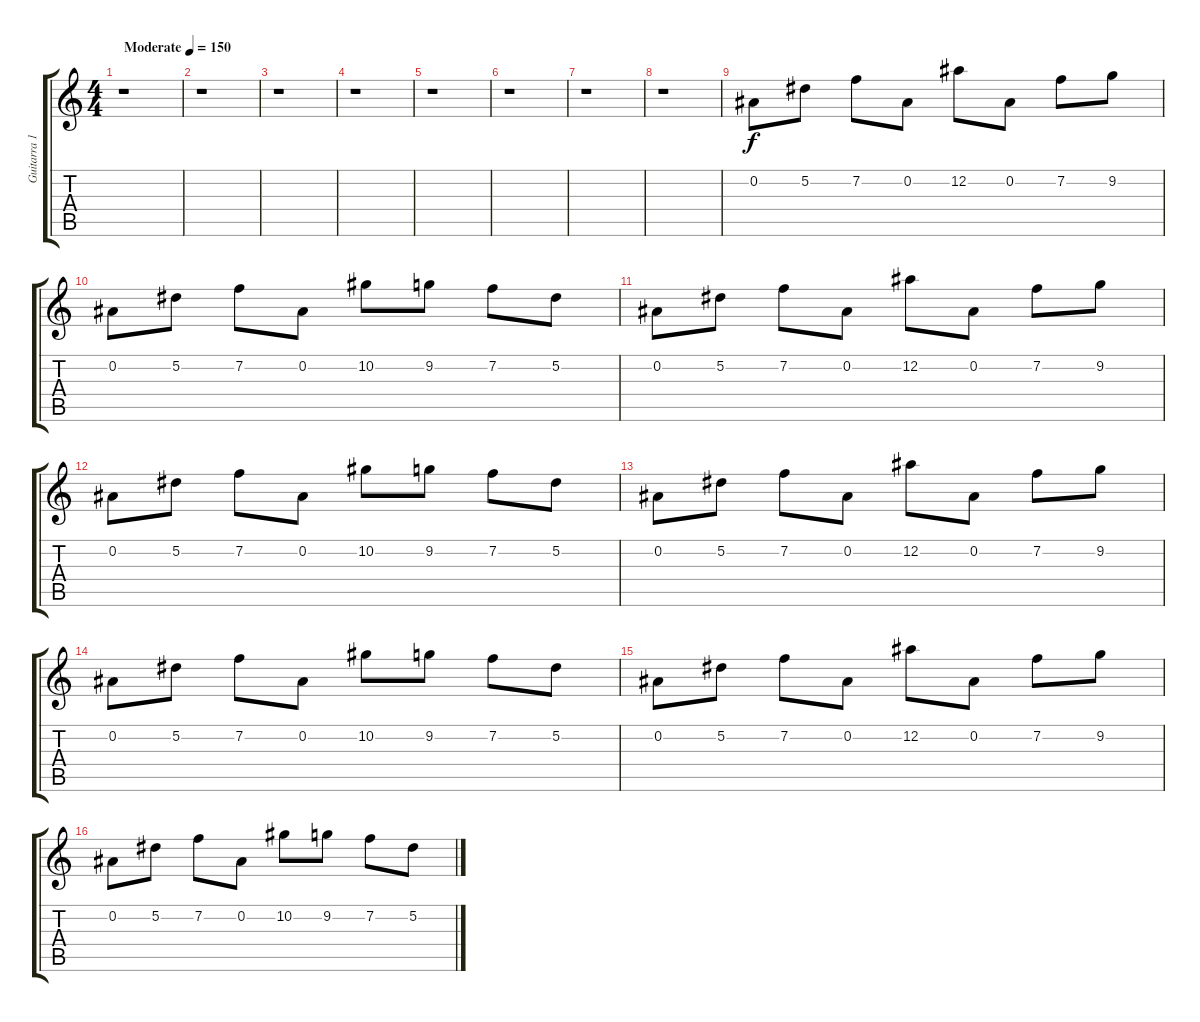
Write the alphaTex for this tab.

\track ("Guitarra 1" "Guitarra 1") {instrument distortionguitar}
\staff {score tabs}
\tuning (Eb4 Bb3 Gb3 Db3 Ab2 Eb2) {hide}
\ts (4 4)
\tempo (150 "Moderate")
\clef g2
\ks c
r.1{dy f instrument distortionguitar} |
r.1 |
r.1 |
r.1 |
r.1 |
r.1 |
r.1 |
r.1 |
0.2.8 5.2.8 7.2.8 0.2.8 12.2.8 0.2.8 7.2.8 9.2.8 |
0.2.8 5.2.8 7.2.8 0.2.8 10.2.8 9.2.8 7.2.8 5.2.8 |
0.2.8 5.2.8 7.2.8 0.2.8 12.2.8 0.2.8 7.2.8 9.2.8 |
0.2.8 5.2.8 7.2.8 0.2.8 10.2.8 9.2.8 7.2.8 5.2.8 |
0.2.8 5.2.8 7.2.8 0.2.8 12.2.8 0.2.8 7.2.8 9.2.8 |
0.2.8 5.2.8 7.2.8 0.2.8 10.2.8 9.2.8 7.2.8 5.2.8 |
0.2.8 5.2.8 7.2.8 0.2.8 12.2.8 0.2.8 7.2.8 9.2.8 |
0.2.8 5.2.8 7.2.8 0.2.8 10.2.8 9.2.8 7.2.8 5.2.8
